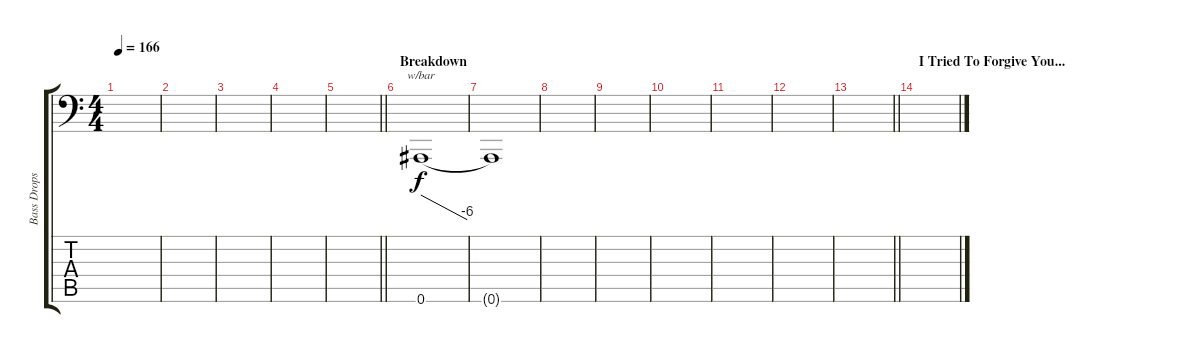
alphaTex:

\track ("Bass Drops" "Bass Drops") {instrument ocarina}
\staff {score tabs}
\tuning (C4 G3 Eb3 Bb2 F2 Bb1) {hide}
\ts (4 4)
\tempo 166
\clef f4
\ks c
|
|
|
|
\barLineRight lightlight
|
\section ("" "Breakdown")
0.6.1{tbe (dive default 0 0 60 -24)} |
0.6{t}.1 |
|
|
|
|
|
\barLineRight lightlight
|
\section ("" "I Tried To Forgive You...")
